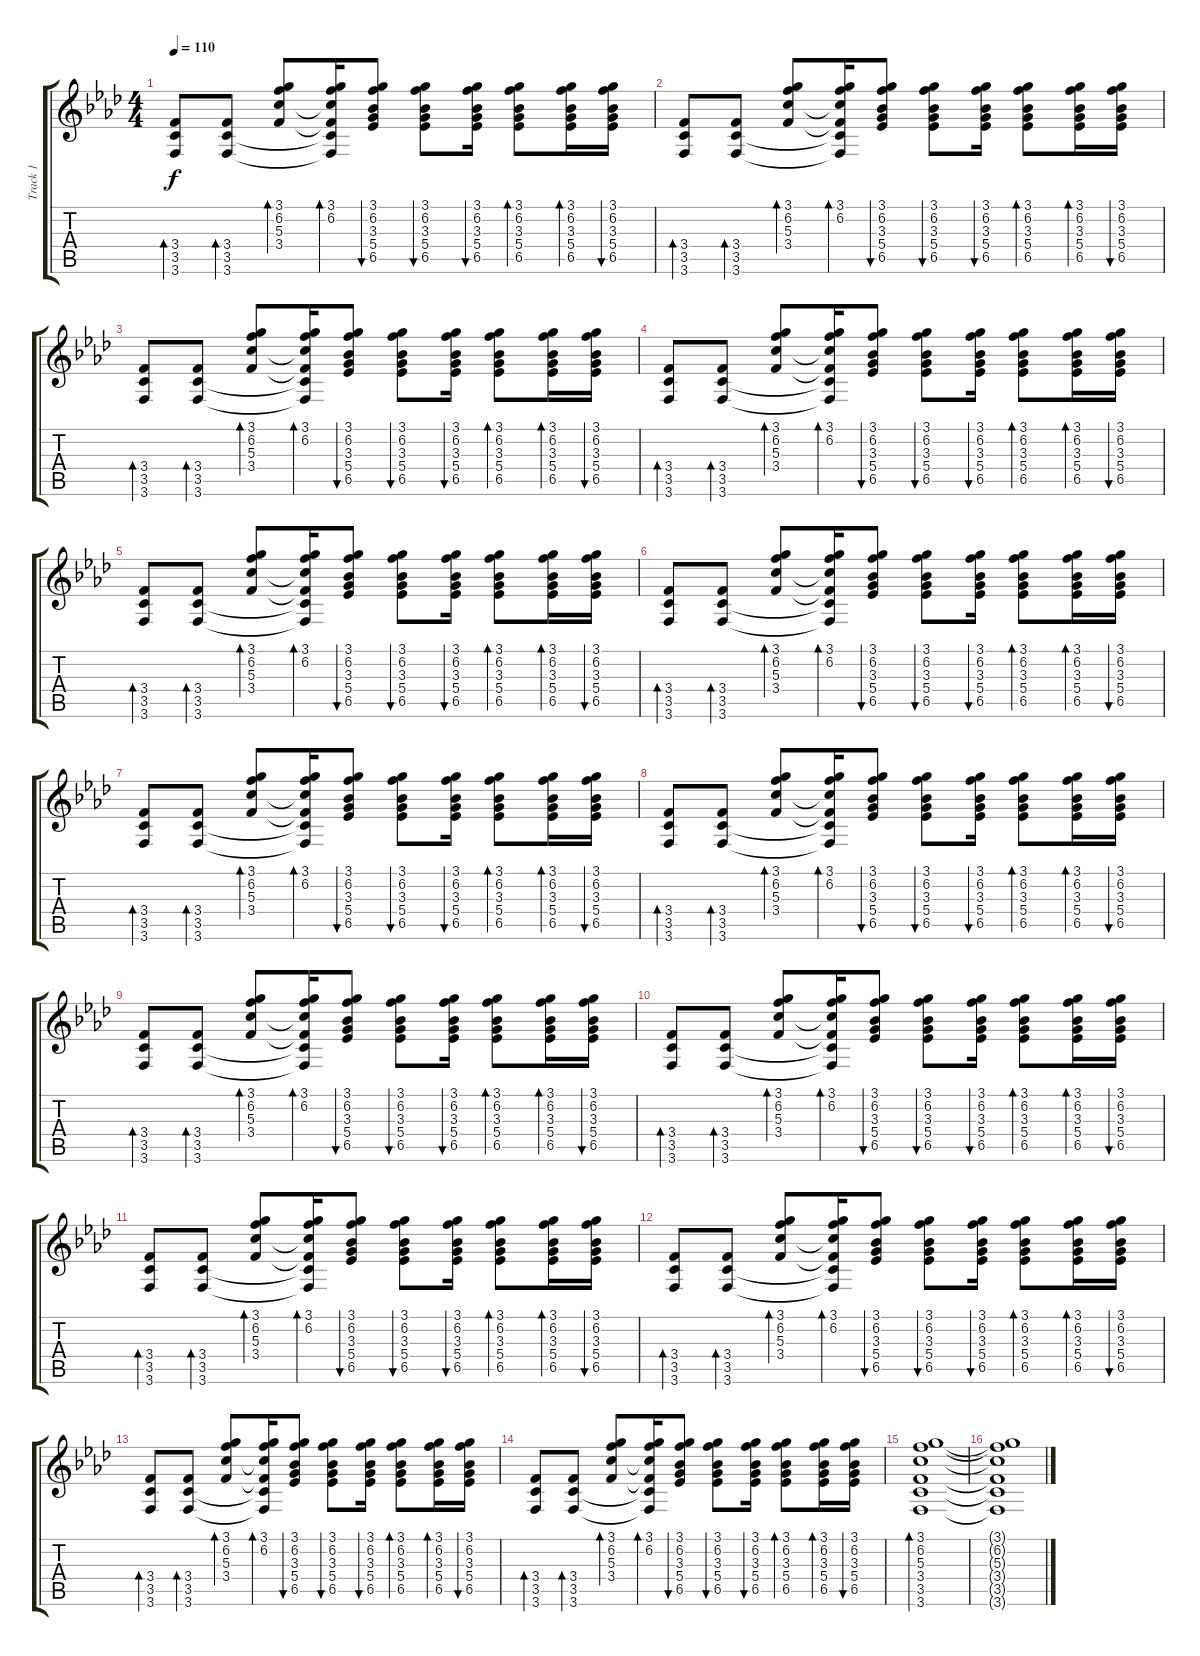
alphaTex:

\track ("Track 1" "Track 1") {instrument acousticguitarsteel}
\staff {score tabs}
\tuning (E4 B3 G3 D3 A2 D2) {hide}
\ts (4 4)
\tempo 110
\clef g2
\ks fminor
(3.4 3.5 3.6).8{bd 60 dy f} (3.4 3.5 3.6).8{bd 60} (3.1 6.2 5.3 3.4).8{bd 60} (3.1 6.2 5.3{t} 3.4{t} 3.5{t} 3.6{t}).16{bd 60} (3.1 6.2 3.3 5.4 6.5).8{bu 60} (3.1 6.2 3.3 5.4 6.5).8{bu 60} (3.1 6.2 3.3 5.4 6.5).16{bu 60} (3.1 6.2 3.3 5.4 6.5).8{bd 60} (3.1 6.2 3.3 5.4 6.5).16{bd 60} (3.1 6.2 3.3 5.4 6.5).16{bu 60} |
(3.4 3.5 3.6).8{bd 60} (3.4 3.5 3.6).8{bd 60} (3.1 6.2 5.3 3.4).8{bd 60} (3.1 6.2 5.3{t} 3.4{t} 3.5{t} 3.6{t}).16{bd 60} (3.1 6.2 3.3 5.4 6.5).8{bu 60} (3.1 6.2 3.3 5.4 6.5).8{bu 60} (3.1 6.2 3.3 5.4 6.5).16{bu 60} (3.1 6.2 3.3 5.4 6.5).8{bd 60} (3.1 6.2 3.3 5.4 6.5).16{bd 60} (3.1 6.2 3.3 5.4 6.5).16{bu 60} |
(3.4 3.5 3.6).8{bd 60} (3.4 3.5 3.6).8{bd 60} (3.1 6.2 5.3 3.4).8{bd 60} (3.1 6.2 5.3{t} 3.4{t} 3.5{t} 3.6{t}).16{bd 60} (3.1 6.2 3.3 5.4 6.5).8{bu 60} (3.1 6.2 3.3 5.4 6.5).8{bu 60} (3.1 6.2 3.3 5.4 6.5).16{bu 60} (3.1 6.2 3.3 5.4 6.5).8{bd 60} (3.1 6.2 3.3 5.4 6.5).16{bd 60} (3.1 6.2 3.3 5.4 6.5).16{bu 60} |
(3.4 3.5 3.6).8{bd 60} (3.4 3.5 3.6).8{bd 60} (3.1 6.2 5.3 3.4).8{bd 60} (3.1 6.2 5.3{t} 3.4{t} 3.5{t} 3.6{t}).16{bd 60} (3.1 6.2 3.3 5.4 6.5).8{bu 60} (3.1 6.2 3.3 5.4 6.5).8{bu 60} (3.1 6.2 3.3 5.4 6.5).16{bu 60} (3.1 6.2 3.3 5.4 6.5).8{bd 60} (3.1 6.2 3.3 5.4 6.5).16{bd 60} (3.1 6.2 3.3 5.4 6.5).16{bu 60} |
(3.4 3.5 3.6).8{bd 60} (3.4 3.5 3.6).8{bd 60} (3.1 6.2 5.3 3.4).8{bd 60} (3.1 6.2 5.3{t} 3.4{t} 3.5{t} 3.6{t}).16{bd 60} (3.1 6.2 3.3 5.4 6.5).8{bu 60} (3.1 6.2 3.3 5.4 6.5).8{bu 60} (3.1 6.2 3.3 5.4 6.5).16{bu 60} (3.1 6.2 3.3 5.4 6.5).8{bd 60} (3.1 6.2 3.3 5.4 6.5).16{bd 60} (3.1 6.2 3.3 5.4 6.5).16{bu 60} |
(3.4 3.5 3.6).8{bd 60} (3.4 3.5 3.6).8{bd 60} (3.1 6.2 5.3 3.4).8{bd 60} (3.1 6.2 5.3{t} 3.4{t} 3.5{t} 3.6{t}).16{bd 60} (3.1 6.2 3.3 5.4 6.5).8{bu 60} (3.1 6.2 3.3 5.4 6.5).8{bu 60} (3.1 6.2 3.3 5.4 6.5).16{bu 60} (3.1 6.2 3.3 5.4 6.5).8{bd 60} (3.1 6.2 3.3 5.4 6.5).16{bd 60} (3.1 6.2 3.3 5.4 6.5).16{bu 60} |
(3.4 3.5 3.6).8{bd 60} (3.4 3.5 3.6).8{bd 60} (3.1 6.2 5.3 3.4).8{bd 60} (3.1 6.2 5.3{t} 3.4{t} 3.5{t} 3.6{t}).16{bd 60} (3.1 6.2 3.3 5.4 6.5).8{bu 60} (3.1 6.2 3.3 5.4 6.5).8{bu 60} (3.1 6.2 3.3 5.4 6.5).16{bu 60} (3.1 6.2 3.3 5.4 6.5).8{bd 60} (3.1 6.2 3.3 5.4 6.5).16{bd 60} (3.1 6.2 3.3 5.4 6.5).16{bu 60} |
(3.4 3.5 3.6).8{bd 60} (3.4 3.5 3.6).8{bd 60} (3.1 6.2 5.3 3.4).8{bd 60} (3.1 6.2 5.3{t} 3.4{t} 3.5{t} 3.6{t}).16{bd 60} (3.1 6.2 3.3 5.4 6.5).8{bu 60} (3.1 6.2 3.3 5.4 6.5).8{bu 60} (3.1 6.2 3.3 5.4 6.5).16{bu 60} (3.1 6.2 3.3 5.4 6.5).8{bd 60} (3.1 6.2 3.3 5.4 6.5).16{bd 60} (3.1 6.2 3.3 5.4 6.5).16{bu 60} |
(3.4 3.5 3.6).8{bd 60} (3.4 3.5 3.6).8{bd 60} (3.1 6.2 5.3 3.4).8{bd 60} (3.1 6.2 5.3{t} 3.4{t} 3.5{t} 3.6{t}).16{bd 60} (3.1 6.2 3.3 5.4 6.5).8{bu 60} (3.1 6.2 3.3 5.4 6.5).8{bu 60} (3.1 6.2 3.3 5.4 6.5).16{bu 60} (3.1 6.2 3.3 5.4 6.5).8{bd 60} (3.1 6.2 3.3 5.4 6.5).16{bd 60} (3.1 6.2 3.3 5.4 6.5).16{bu 60} |
(3.4 3.5 3.6).8{bd 60} (3.4 3.5 3.6).8{bd 60} (3.1 6.2 5.3 3.4).8{bd 60} (3.1 6.2 5.3{t} 3.4{t} 3.5{t} 3.6{t}).16{bd 60} (3.1 6.2 3.3 5.4 6.5).8{bu 60} (3.1 6.2 3.3 5.4 6.5).8{bu 60} (3.1 6.2 3.3 5.4 6.5).16{bu 60} (3.1 6.2 3.3 5.4 6.5).8{bd 60} (3.1 6.2 3.3 5.4 6.5).16{bd 60} (3.1 6.2 3.3 5.4 6.5).16{bu 60} |
(3.4 3.5 3.6).8{bd 60} (3.4 3.5 3.6).8{bd 60} (3.1 6.2 5.3 3.4).8{bd 60} (3.1 6.2 5.3{t} 3.4{t} 3.5{t} 3.6{t}).16{bd 60} (3.1 6.2 3.3 5.4 6.5).8{bu 60} (3.1 6.2 3.3 5.4 6.5).8{bu 60} (3.1 6.2 3.3 5.4 6.5).16{bu 60} (3.1 6.2 3.3 5.4 6.5).8{bd 60} (3.1 6.2 3.3 5.4 6.5).16{bd 60} (3.1 6.2 3.3 5.4 6.5).16{bu 60} |
(3.4 3.5 3.6).8{bd 60} (3.4 3.5 3.6).8{bd 60} (3.1 6.2 5.3 3.4).8{bd 60} (3.1 6.2 5.3{t} 3.4{t} 3.5{t} 3.6{t}).16{bd 60} (3.1 6.2 3.3 5.4 6.5).8{bu 60} (3.1 6.2 3.3 5.4 6.5).8{bu 60} (3.1 6.2 3.3 5.4 6.5).16{bu 60} (3.1 6.2 3.3 5.4 6.5).8{bd 60} (3.1 6.2 3.3 5.4 6.5).16{bd 60} (3.1 6.2 3.3 5.4 6.5).16{bu 60} |
(3.4 3.5 3.6).8{bd 60} (3.4 3.5 3.6).8{bd 60} (3.1 6.2 5.3 3.4).8{bd 60} (3.1 6.2 5.3{t} 3.4{t} 3.5{t} 3.6{t}).16{bd 60} (3.1 6.2 3.3 5.4 6.5).8{bu 60} (3.1 6.2 3.3 5.4 6.5).8{bu 60} (3.1 6.2 3.3 5.4 6.5).16{bu 60} (3.1 6.2 3.3 5.4 6.5).8{bd 60} (3.1 6.2 3.3 5.4 6.5).16{bd 60} (3.1 6.2 3.3 5.4 6.5).16{bu 60} |
(3.4 3.5 3.6).8{bd 60} (3.4 3.5 3.6).8{bd 60} (3.1 6.2 5.3 3.4).8{bd 60} (3.1 6.2 5.3{t} 3.4{t} 3.5{t} 3.6{t}).16{bd 60} (3.1 6.2 3.3 5.4 6.5).8{bu 60} (3.1 6.2 3.3 5.4 6.5).8{bu 60} (3.1 6.2 3.3 5.4 6.5).16{bu 60} (3.1 6.2 3.3 5.4 6.5).8{bd 60} (3.1 6.2 3.3 5.4 6.5).16{bd 60} (3.1 6.2 3.3 5.4 6.5).16{bu 60} |
(3.1 6.2 5.3 3.4 3.5 3.6).1{bd 60} |
(3.1{t} 6.2{t} 5.3{t} 3.4{t} 3.5{t} 3.6{t}).1
